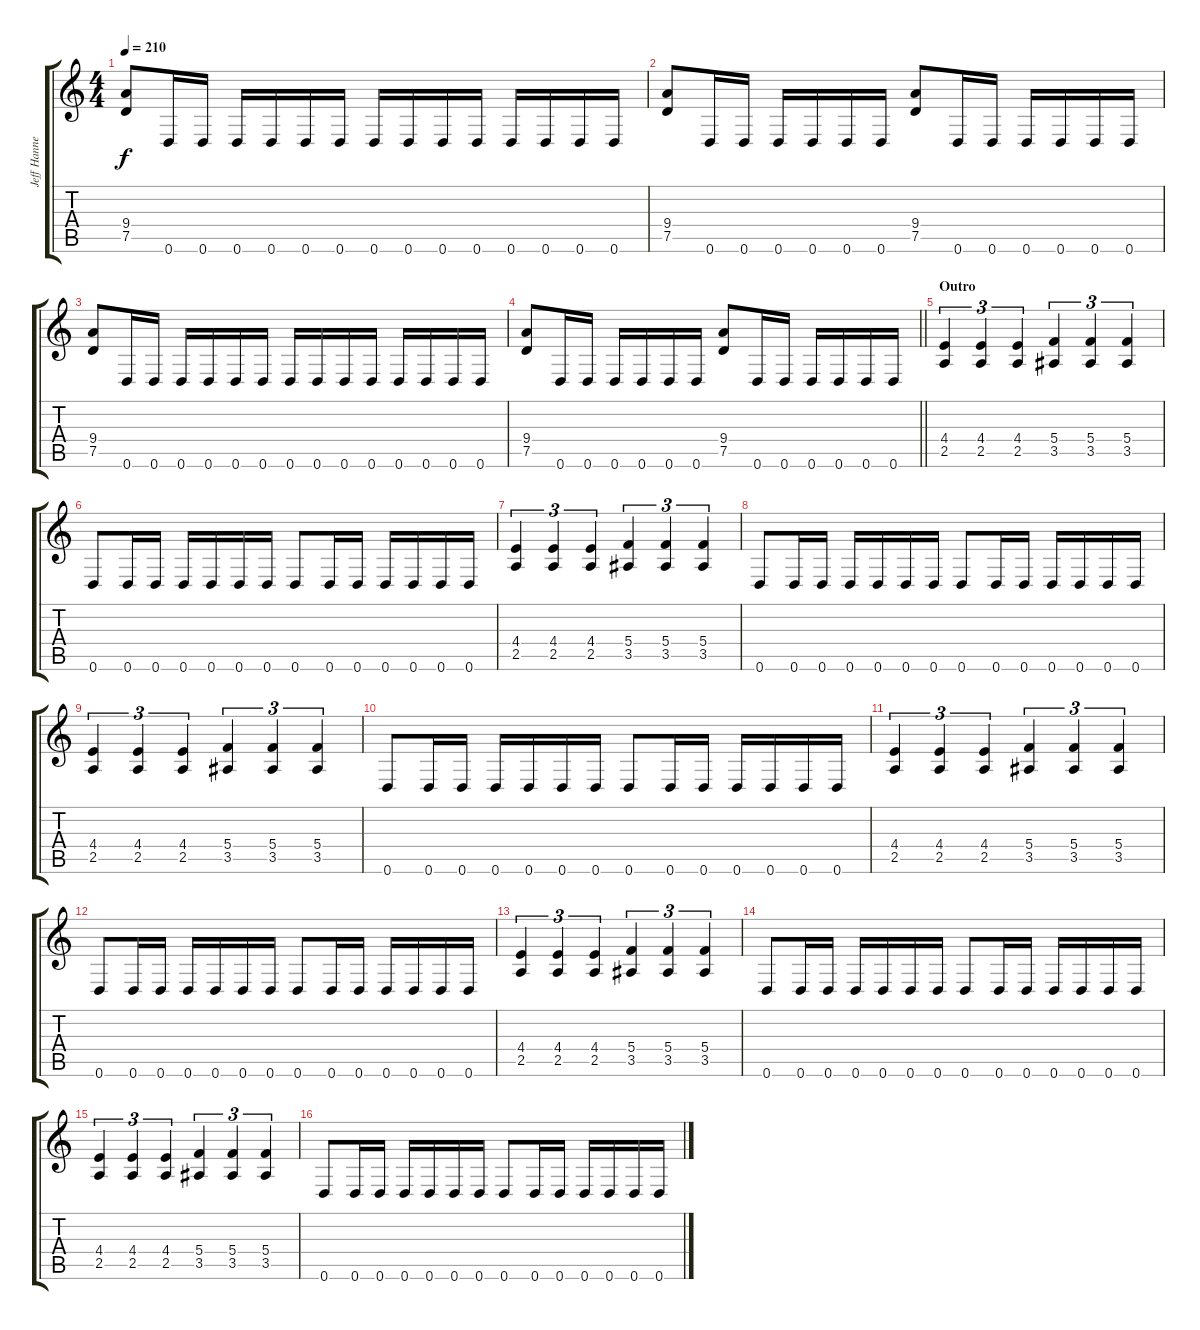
\track ("Jeff Hanneman" "Jeff Hanne") {instrument overdrivenguitar}
\staff {score tabs}
\tuning (D4 A3 F3 C3 G2 D2) {hide}
\ts (4 4)
\tempo 210
\clef g2
\ks c
(9.4 7.5).8{dy f} 0.6.16 0.6.16 0.6.16 0.6.16 0.6.16 0.6.16 0.6.16 0.6.16 0.6.16 0.6.16 0.6.16 0.6.16 0.6.16 0.6.16 |
(9.4 7.5).8 0.6.16 0.6.16 0.6.16 0.6.16 0.6.16 0.6.16 (9.4 7.5).8 0.6.16 0.6.16 0.6.16 0.6.16 0.6.16 0.6.16 |
(9.4 7.5).8 0.6.16 0.6.16 0.6.16 0.6.16 0.6.16 0.6.16 0.6.16 0.6.16 0.6.16 0.6.16 0.6.16 0.6.16 0.6.16 0.6.16 |
\barLineRight lightlight
(9.4 7.5).8 0.6.16 0.6.16 0.6.16 0.6.16 0.6.16 0.6.16 (9.4 7.5).8 0.6.16 0.6.16 0.6.16 0.6.16 0.6.16 0.6.16 |
\section ("" "Outro")
(4.4 2.5).4{tu (3 2)} (4.4 2.5).4{tu (3 2)} (4.4 2.5).4{tu (3 2)} (5.4 3.5).4{tu (3 2)} (5.4 3.5).4{tu (3 2)} (5.4 3.5).4{tu (3 2)} |
0.6.8 0.6.16 0.6.16 0.6.16 0.6.16 0.6.16 0.6.16 0.6.8 0.6.16 0.6.16 0.6.16 0.6.16 0.6.16 0.6.16 |
(4.4 2.5).4{tu (3 2)} (4.4 2.5).4{tu (3 2)} (4.4 2.5).4{tu (3 2)} (5.4 3.5).4{tu (3 2)} (5.4 3.5).4{tu (3 2)} (5.4 3.5).4{tu (3 2)} |
0.6.8 0.6.16 0.6.16 0.6.16 0.6.16 0.6.16 0.6.16 0.6.8 0.6.16 0.6.16 0.6.16 0.6.16 0.6.16 0.6.16 |
(4.4 2.5).4{tu (3 2)} (4.4 2.5).4{tu (3 2)} (4.4 2.5).4{tu (3 2)} (5.4 3.5).4{tu (3 2)} (5.4 3.5).4{tu (3 2)} (5.4 3.5).4{tu (3 2)} |
0.6.8 0.6.16 0.6.16 0.6.16 0.6.16 0.6.16 0.6.16 0.6.8 0.6.16 0.6.16 0.6.16 0.6.16 0.6.16 0.6.16 |
(4.4 2.5).4{tu (3 2)} (4.4 2.5).4{tu (3 2)} (4.4 2.5).4{tu (3 2)} (5.4 3.5).4{tu (3 2)} (5.4 3.5).4{tu (3 2)} (5.4 3.5).4{tu (3 2)} |
0.6.8 0.6.16 0.6.16 0.6.16 0.6.16 0.6.16 0.6.16 0.6.8 0.6.16 0.6.16 0.6.16 0.6.16 0.6.16 0.6.16 |
(4.4 2.5).4{tu (3 2)} (4.4 2.5).4{tu (3 2)} (4.4 2.5).4{tu (3 2)} (5.4 3.5).4{tu (3 2)} (5.4 3.5).4{tu (3 2)} (5.4 3.5).4{tu (3 2)} |
0.6.8 0.6.16 0.6.16 0.6.16 0.6.16 0.6.16 0.6.16 0.6.8 0.6.16 0.6.16 0.6.16 0.6.16 0.6.16 0.6.16 |
(4.4 2.5).4{tu (3 2)} (4.4 2.5).4{tu (3 2)} (4.4 2.5).4{tu (3 2)} (5.4 3.5).4{tu (3 2)} (5.4 3.5).4{tu (3 2)} (5.4 3.5).4{tu (3 2)} |
0.6.8 0.6.16 0.6.16 0.6.16 0.6.16 0.6.16 0.6.16 0.6.8 0.6.16 0.6.16 0.6.16 0.6.16 0.6.16 0.6.16
